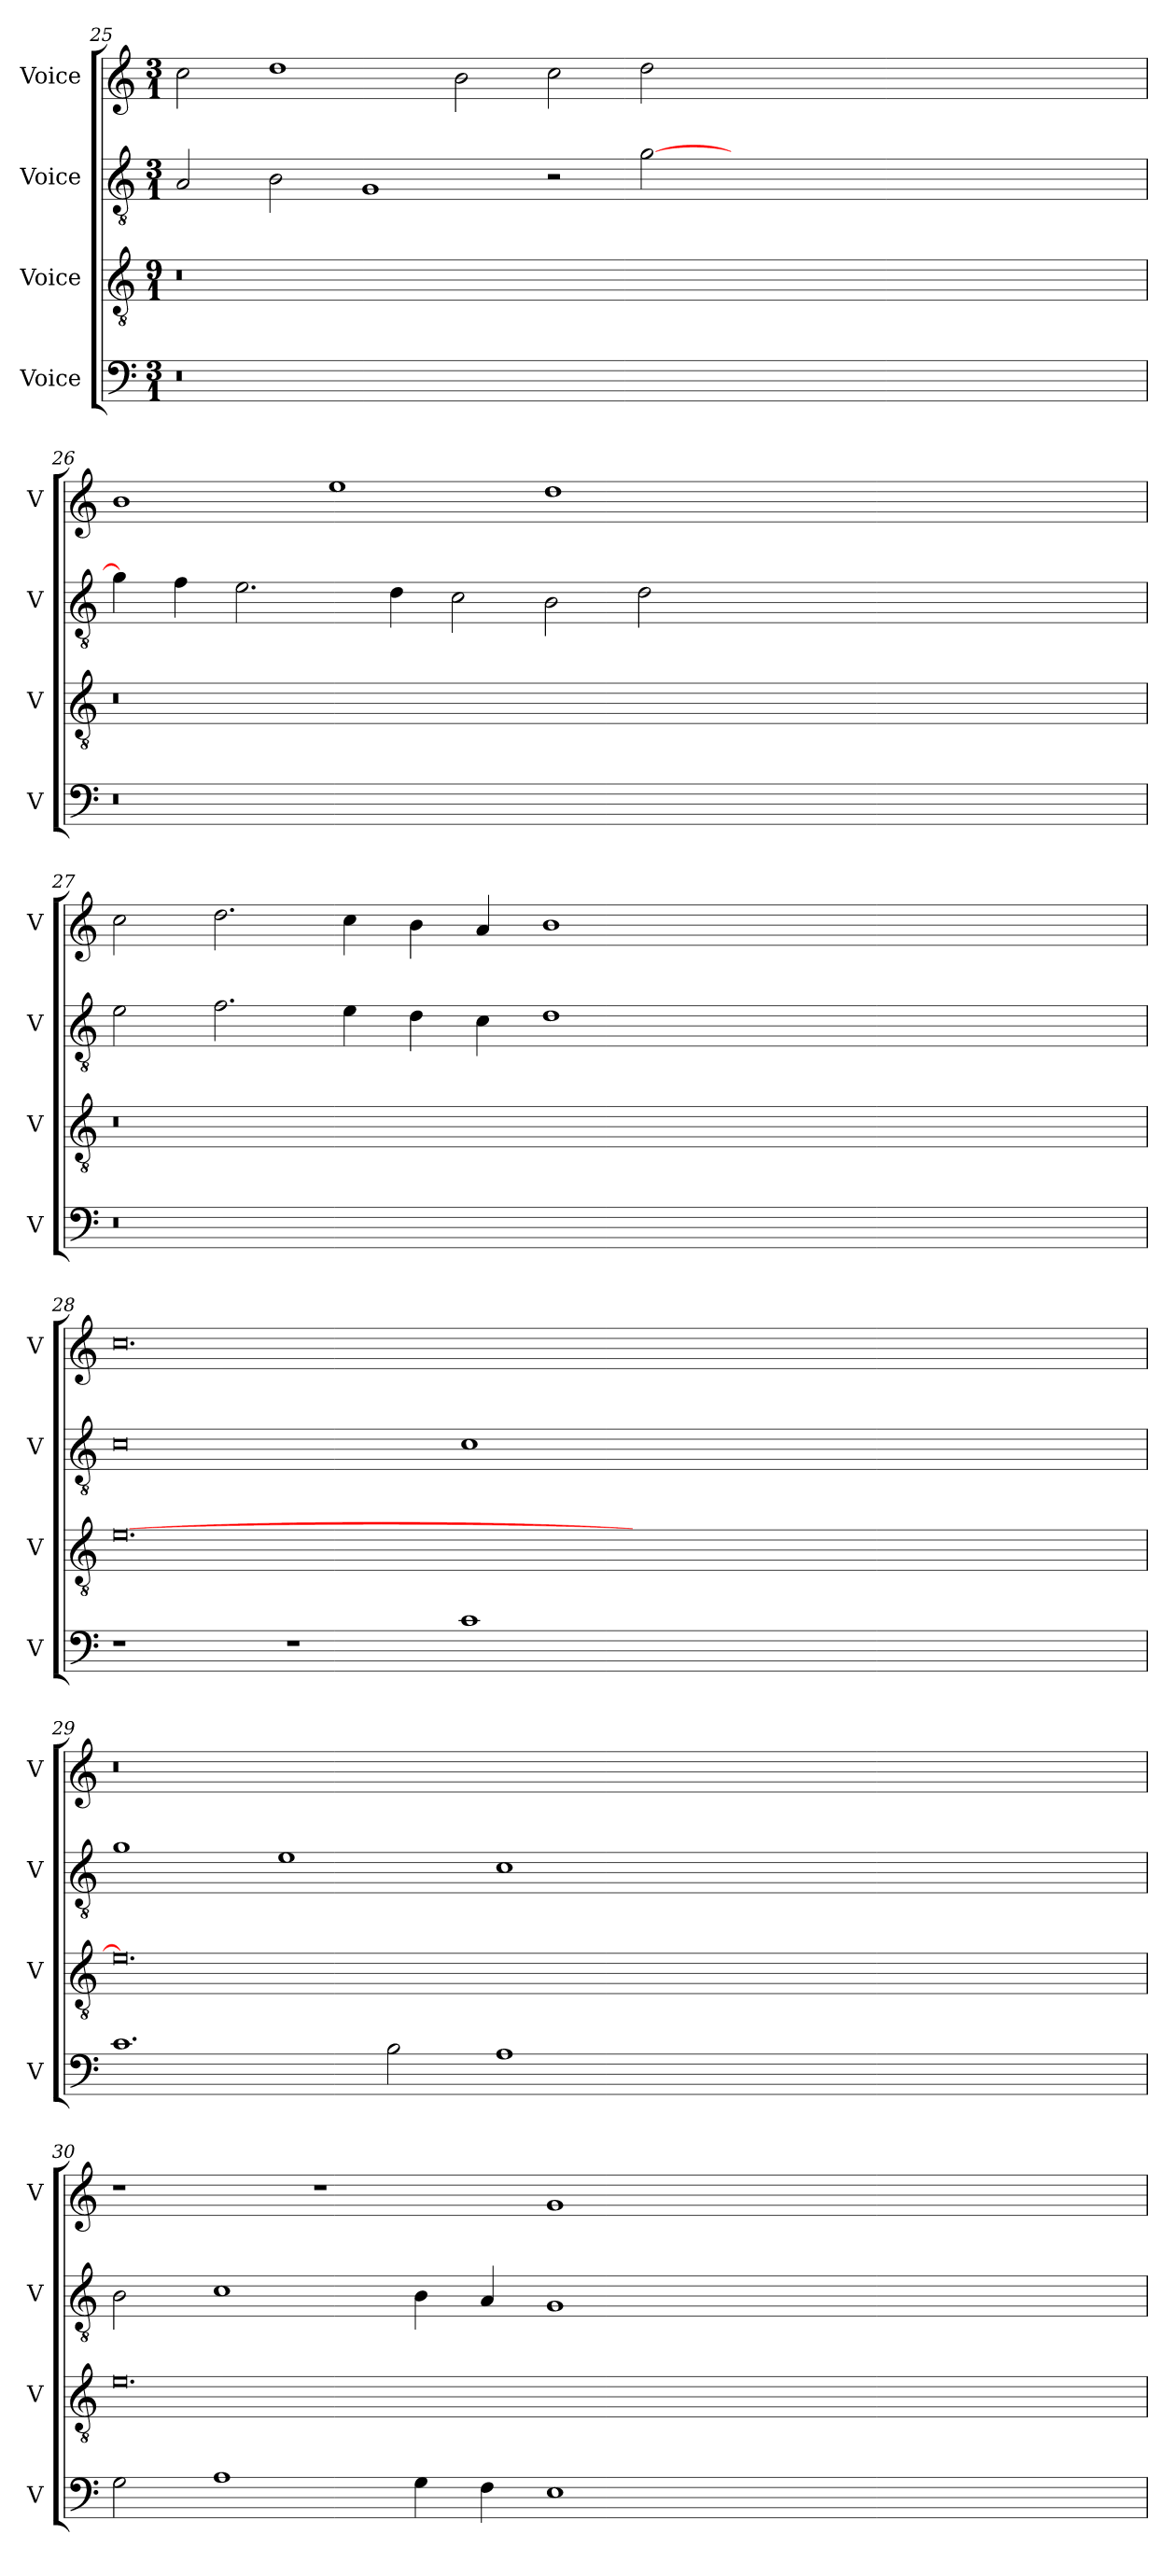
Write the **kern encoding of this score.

**kern	**kern	**kern	**kern
*part4	*part3	*part2	*part1
*staff4	*staff3	*staff2	*staff1
*I"Voice	*I"Voice	*I"Voice	*I"Voice
*I'V	*I'V	*I'V	*I'V
!!LO:LB:g=z
*clefF4	*clefGv2	*clefGv2	*clefG2
*k[]	*k[]	*k[]	*k[]
*M3/1	*M9/1	*M3/1	*M3/1
=25	=25	=25	=25
0.r	0.r	2A/	2cc\
.	.	2B\	1dd
.	.	1G	.
.	.	.	2b\
.	.	2r	2cc\
.	.	[2g\	2dd\
00.ryy	00.ryy	00.ryy	00.ryy
!!LO:PB:g=z
=26	=26	=26	=26
0.r	0.r	4g\]	1b
.	.	4f\	.
.	.	2.e\	.
.	.	.	1ee
.	.	4d\	.
.	.	2c\	.
.	.	2B\	1dd
.	.	2d\	.
00.ryy	00.ryy	00.ryy	00.ryy
!!LO:LB:g=z
=27	=27	=27	=27
0.r	0.r	2e\	2cc\
.	.	2.f\	2.dd\
.	.	4e\	4cc\
.	.	4d\	4b\
.	.	4c\	4a/
.	.	1d	1b
00.ryy	00.ryy	00.ryy	00.ryy
!!LO:LB:g=z
=28	=28	=28	=28
1r	[0.e	0c	0.cc
1r	.	.	.
1c	.	1c	.
00.ryy	00.ryy	00.ryy	00.ryy
!!LO:LB:g=z
=29	=29	=29	=29
1.c	0.e]	1g	0.r
.	.	1e	.
2B\	.	.	.
1A	.	1c	.
00.ryy	00.ryy	00.ryy	00.ryy
!!LO:PB:g=z
=30	=30	=30	=30
2G\	0.e	2B\	1r
1A	.	1c	.
.	.	.	1r
4G\	.	4B\	.
4F\	.	4A/	.
1E	.	1G	1g
00.ryy	00.ryy	00.ryy	00.ryy
=	=	=	=
*-	*-	*-	*-
